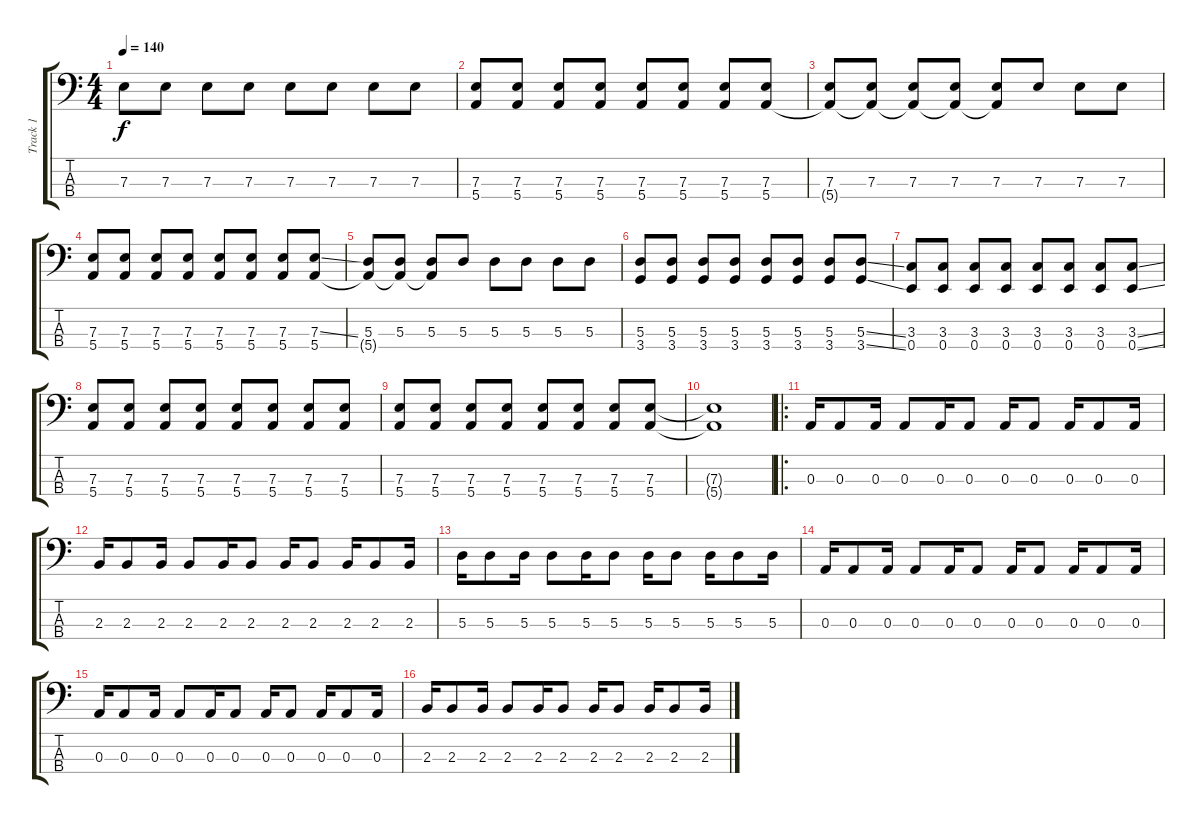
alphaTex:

\track ("Track 1" "Track 1") {instrument electricbasspick}
\staff {score tabs}
\tuning (G2 D2 A1 E1) {hide}
\ts (4 4)
\tempo 140
\clef f4
\ks c
7.3.8{dy f instrument electricbasspick} 7.3.8 7.3.8 7.3.8 7.3.8 7.3.8 7.3.8 7.3.8 |
(7.3 5.4).8 (7.3 5.4).8 (7.3 5.4).8 (7.3 5.4).8 (7.3 5.4).8 (7.3 5.4).8 (7.3 5.4).8 (7.3 5.4).8 |
(7.3 5.4{t}).8 (7.3 5.4{t}).8 (7.3 5.4{t}).8 (7.3 5.4{t}).8 (7.3 5.4{t}).8 7.3.8 7.3.8 7.3.8 |
(7.3 5.4).8 (7.3 5.4).8 (7.3 5.4).8 (7.3 5.4).8 (7.3 5.4).8 (7.3 5.4).8 (7.3 5.4).8 (7.3{ss} 5.4).8 |
(5.3 5.4{t}).8 (5.3 5.4{t}).8 (5.3 5.4{t}).8 5.3.8 5.3.8 5.3.8 5.3.8 5.3.8 |
(5.3 3.4).8 (5.3 3.4).8 (5.3 3.4).8 (5.3 3.4).8 (5.3 3.4).8 (5.3 3.4).8 (5.3 3.4).8 (5.3{ss} 3.4{ss}).8 |
(3.3 0.4).8 (3.3 0.4).8 (3.3 0.4).8 (3.3 0.4).8 (3.3 0.4).8 (3.3 0.4).8 (3.3 0.4).8 (3.3{ss} 0.4{ss}).8 |
(7.3 5.4).8 (7.3 5.4).8 (7.3 5.4).8 (7.3 5.4).8 (7.3 5.4).8 (7.3 5.4).8 (7.3 5.4).8 (7.3 5.4).8 |
(7.3 5.4).8 (7.3 5.4).8 (7.3 5.4).8 (7.3 5.4).8 (7.3 5.4).8 (7.3 5.4).8 (7.3 5.4).8 (7.3 5.4).8 |
(7.3{t} 5.4{t}).1 |
\ro
0.3.16 0.3.8 0.3.16 0.3.8 0.3.16 0.3.8 0.3.16 0.3.8 0.3.16 0.3.8 0.3.16 |
2.3.16 2.3.8 2.3.16 2.3.8 2.3.16 2.3.8 2.3.16 2.3.8 2.3.16 2.3.8 2.3.16 |
5.3.16 5.3.8 5.3.16 5.3.8 5.3.16 5.3.8 5.3.16 5.3.8 5.3.16 5.3.8 5.3.16 |
0.3.16 0.3.8 0.3.16 0.3.8 0.3.16 0.3.8 0.3.16 0.3.8 0.3.16 0.3.8 0.3.16 |
0.3.16 0.3.8 0.3.16 0.3.8 0.3.16 0.3.8 0.3.16 0.3.8 0.3.16 0.3.8 0.3.16 |
2.3.16 2.3.8 2.3.16 2.3.8 2.3.16 2.3.8 2.3.16 2.3.8 2.3.16 2.3.8 2.3.16
